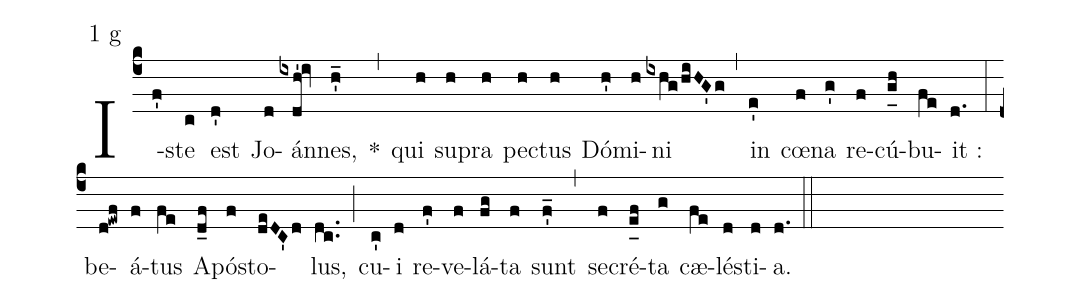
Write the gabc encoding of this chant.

mode:1 g;
%%
(c4) I(f')ste(c) est(d') Jo(d)án(ixdh'!iv)nes,(h'_) *(,) qui(h) su(h)pra(h) pe(h)ctus(h) Dó(h')mi(h)ni(ixhg/hiHG'g) (,) in(e') cœ(f)na(g') re(f)cú(g_[uh:l]h)bu(fe)it :(d.) (:) be(d!ewf)á(f)tus(fe) A(d_f)pó(f)sto(deDC'd)lus,(dc..) (;) cu(c')i(d) re(f')ve(f)lá(fg)ta(f) sunt(f'_) (,) se(f)cré(e_[uh:l]f)ta(g) cæ(fe)lé(d)sti(d)a.(d.) (::)
